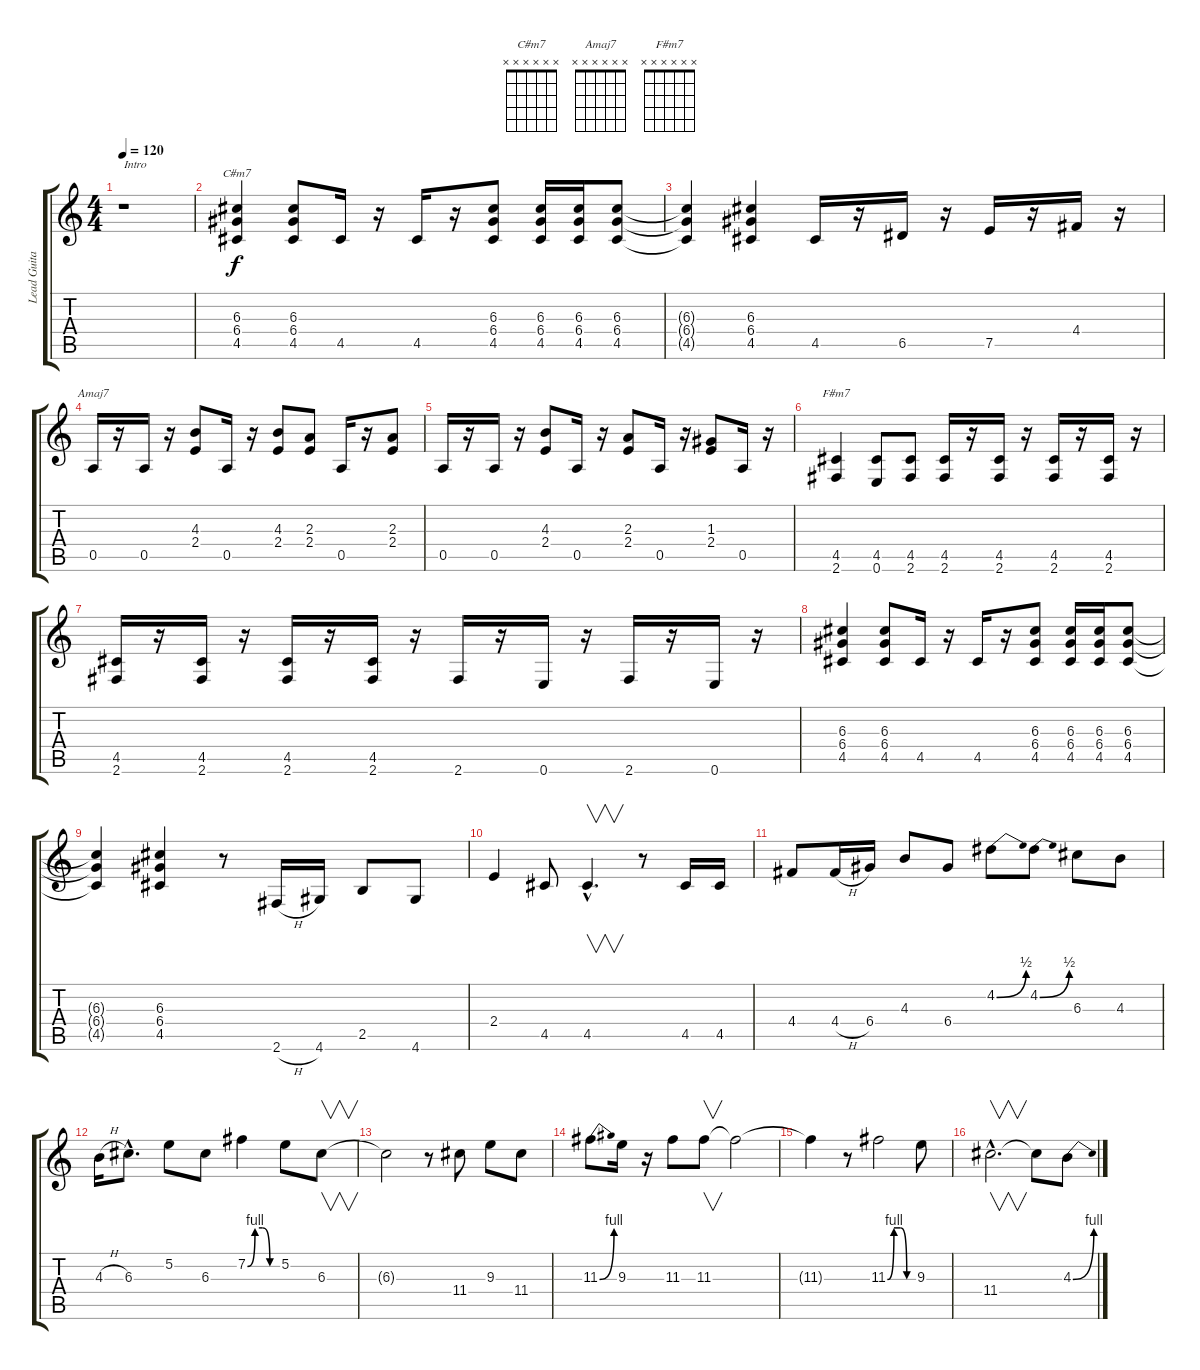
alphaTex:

\track ("Lead Guitar" "Lead Guita") {instrument distortionguitar}
\staff {score tabs}
\tuning (E4 B3 G3 D3 A2 E2) {hide}
\chord ("C#m7" x x x x x x) {firstfret 0}
\chord ("Amaj7" x x x x x x) {firstfret 0}
\chord ("F#m7" x x x x x x) {firstfret 0}
\ts (4 4)
\tempo 120
\clef g2
\ks c
r.1{txt "Intro" dy f instrument distortionguitar} |
(6.3 6.4 4.5).4{ch "C#m7"} (6.3 6.4 4.5).8 4.5.16 r.16 4.5.16 r.16 (6.3 6.4 4.5).8 (6.3 6.4 4.5).16 (6.3 6.4 4.5).16 (6.3 6.4 4.5).8 |
(6.3{t} 6.4{t} 4.5{t}).4 (6.3 6.4 4.5).4 4.5.16 r.16 6.5.16 r.16 7.5.16 r.16 4.4.16 r.16 |
0.5.16{ch "Amaj7"} r.16 0.5.16 r.16 (4.3 2.4).8 0.5.16 r.16 (4.3 2.4).8 (2.3 2.4).8 0.5.16 r.16 (2.3 2.4).8 |
0.5.16 r.16 0.5.16 r.16 (4.3 2.4).8 0.5.16 r.16 (2.3 2.4).8 0.5.16 r.16 (1.3 2.4).8 0.5.16 r.16 |
(4.5 2.6).4{ch "F#m7"} (4.5 0.6).8 (4.5 2.6).8 (4.5 2.6).16 r.16 (4.5 2.6).16 r.16 (4.5 2.6).16 r.16 (4.5 2.6).16 r.16 |
(4.5 2.6).16 r.16 (4.5 2.6).16 r.16 (4.5 2.6).16 r.16 (4.5 2.6).16 r.16 2.6.16 r.16 0.6.16 r.16 2.6.16 r.16 0.6.16 r.16 |
(6.3 6.4 4.5).4 (6.3 6.4 4.5).8 4.5.16 r.16 4.5.16 r.16 (6.3 6.4 4.5).8 (6.3 6.4 4.5).16 (6.3 6.4 4.5).16 (6.3 6.4 4.5).8 |
(6.3{t} 6.4{t} 4.5{t}).4 (6.3 6.4 4.5).4 r.8 2.6{h}.16 4.6.16 2.5.8 4.6.8 |
2.4.4 4.5.8 4.5{hac}.4{v d} r.8 4.5.16 4.5.16 |
4.4.8 4.4{h}.16 6.4.16 4.3.8 6.4.8 4.2{be (bend 0 0 60 2)}.8 4.2{be (bend 0 0 60 2)}.8 6.3.8 4.3.8 |
4.3{h}.16 6.3{hac}.8{d} 5.2.8 6.3.8 7.2{be (custom 0 0 15 4 30 4 45 0 60 0)}.4 5.2.8 6.3.8{v} |
6.3{t}.2 r.8 11.4.8 9.3.8 11.4.8 |
11.3{be (bend 0 0 60 4)}.8 9.3.16 r.16 11.3.8 11.3.8{v} 11.3{t}.2 |
11.3{t}.4 r.8 11.3{be (custom 0 0 15 4 30 4 45 0 60 0)}.2 9.3.8 |
11.4{hac}.2{v d} 11.4{t}.8 4.3{be (bend 0 0 60 4)}.8
